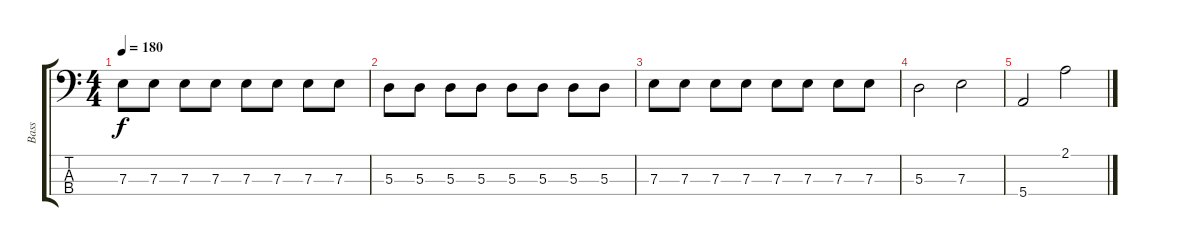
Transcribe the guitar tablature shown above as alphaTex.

\track ("Bass" "Bass") {instrument electricbasspick}
\staff {score tabs}
\tuning (G2 D2 A1 E1) {hide}
\ts (4 4)
\tempo 180
\clef f4
\ks c
7.3.8{dy f} 7.3.8 7.3.8 7.3.8 7.3.8 7.3.8 7.3.8 7.3.8 |
5.3.8 5.3.8 5.3.8 5.3.8 5.3.8 5.3.8 5.3.8 5.3.8 |
7.3.8 7.3.8 7.3.8 7.3.8 7.3.8 7.3.8 7.3.8 7.3.8 |
5.3.2 7.3.2 |
5.4.2 2.1.2
